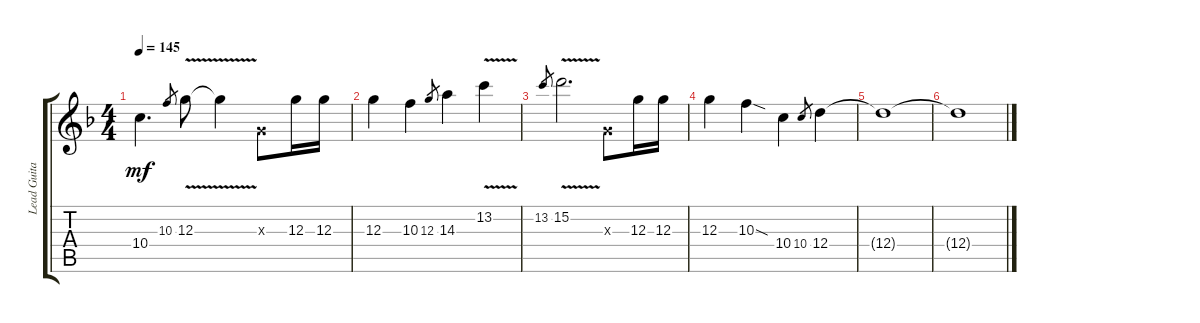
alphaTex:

\track ("Lead Guitar" "Lead Guita") {instrument electricguitarclean}
\staff {score tabs}
\tuning (E4 B3 G3 D3 A2 E2) {hide}
\ts (4 4)
\tempo 145
\clef g2
\ks f
10.4{t}.4{d dy mf} 10.3.8{gr} 12.3{v}.8 12.3{v t}.4 0.3{x}.8 12.3.16 12.3.16 |
12.3.4 10.3.4 12.3.8{gr} 14.3.4 13.2{v}.4 |
13.2.8{gr} 15.2{v}.2{d} 0.3{x}.8 12.3.16 12.3.16 |
12.3.4 10.3{sod}.4 10.4.4 10.4.8{gr} 12.4.4 |
12.4{t}.1 |
12.4{t}.1
